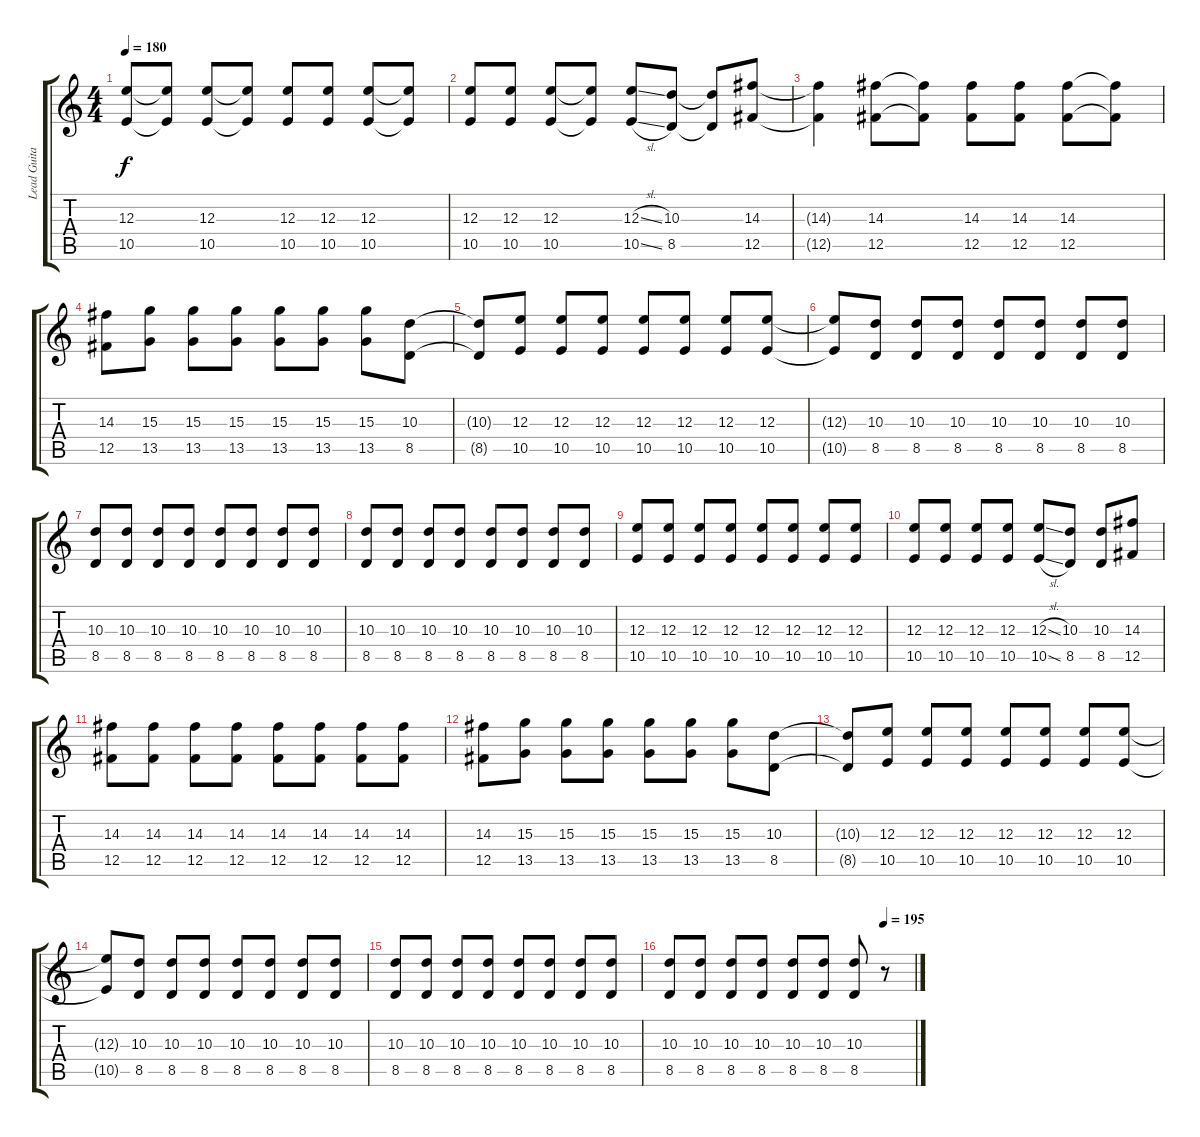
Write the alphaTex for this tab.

\track ("Lead Guitar" "Lead Guita") {instrument distortionguitar}
\staff {score tabs}
\tuning (Db4 Ab3 E3 B2 Gb2 B1) {hide}
\ts (4 4)
\tempo 180
\clef g2
\ks c
(12.3 10.5).8{dy f} (12.3{t} 10.5{t}).8 (12.3 10.5).8 (12.3{t} 10.5{t}).8 (12.3 10.5).8 (12.3 10.5).8 (12.3 10.5).8 (12.3{t} 10.5{t}).8 |
(12.3 10.5).8 (12.3 10.5).8 (12.3 10.5).8 (12.3{t} 10.5{t}).8 (12.3{sl} 10.5{sl}).8 (10.3 8.5).8 (10.3{t} 8.5{t}).8 (14.3 12.5).8 |
(14.3{t} 12.5{t}).4 (14.3 12.5).8 (14.3{t} 12.5{t}).8 (14.3 12.5).8 (14.3 12.5).8 (14.3 12.5).8 (14.3{t} 12.5{t}).8 |
(14.3 12.5).8 (15.3 13.5).8 (15.3 13.5).8 (15.3 13.5).8 (15.3 13.5).8 (15.3 13.5).8 (15.3 13.5).8 (10.3 8.5).8 |
(10.3{t} 8.5{t}).8 (12.3 10.5).8 (12.3 10.5).8 (12.3 10.5).8 (12.3 10.5).8 (12.3 10.5).8 (12.3 10.5).8 (12.3 10.5).8 |
(12.3{t} 10.5{t}).8 (10.3 8.5).8 (10.3 8.5).8 (10.3 8.5).8 (10.3 8.5).8 (10.3 8.5).8 (10.3 8.5).8 (10.3 8.5).8 |
(10.3 8.5).8 (10.3 8.5).8 (10.3 8.5).8 (10.3 8.5).8 (10.3 8.5).8 (10.3 8.5).8 (10.3 8.5).8 (10.3 8.5).8 |
(10.3 8.5).8 (10.3 8.5).8 (10.3 8.5).8 (10.3 8.5).8 (10.3 8.5).8 (10.3 8.5).8 (10.3 8.5).8 (10.3 8.5).8 |
(12.3 10.5).8 (12.3 10.5).8 (12.3 10.5).8 (12.3 10.5).8 (12.3 10.5).8 (12.3 10.5).8 (12.3 10.5).8 (12.3 10.5).8 |
(12.3 10.5).8 (12.3 10.5).8 (12.3 10.5).8 (12.3 10.5).8 (12.3{sl} 10.5{sl}).8 (10.3 8.5).8 (10.3 8.5).8 (14.3 12.5).8 |
(14.3 12.5).8 (14.3 12.5).8 (14.3 12.5).8 (14.3 12.5).8 (14.3 12.5).8 (14.3 12.5).8 (14.3 12.5).8 (14.3 12.5).8 |
(14.3 12.5).8 (15.3 13.5).8 (15.3 13.5).8 (15.3 13.5).8 (15.3 13.5).8 (15.3 13.5).8 (15.3 13.5).8 (10.3 8.5).8 |
(10.3{t} 8.5{t}).8 (12.3 10.5).8 (12.3 10.5).8 (12.3 10.5).8 (12.3 10.5).8 (12.3 10.5).8 (12.3 10.5).8 (12.3 10.5).8 |
(12.3{t} 10.5{t}).8 (10.3 8.5).8 (10.3 8.5).8 (10.3 8.5).8 (10.3 8.5).8 (10.3 8.5).8 (10.3 8.5).8 (10.3 8.5).8 |
(10.3 8.5).8 (10.3 8.5).8 (10.3 8.5).8 (10.3 8.5).8 (10.3 8.5).8 (10.3 8.5).8 (10.3 8.5).8 (10.3 8.5).8 |
\tempo (195 0.875)
(10.3 8.5).8 (10.3 8.5).8 (10.3 8.5).8 (10.3 8.5).8 (10.3 8.5).8 (10.3 8.5).8 (10.3 8.5).8 r.8
